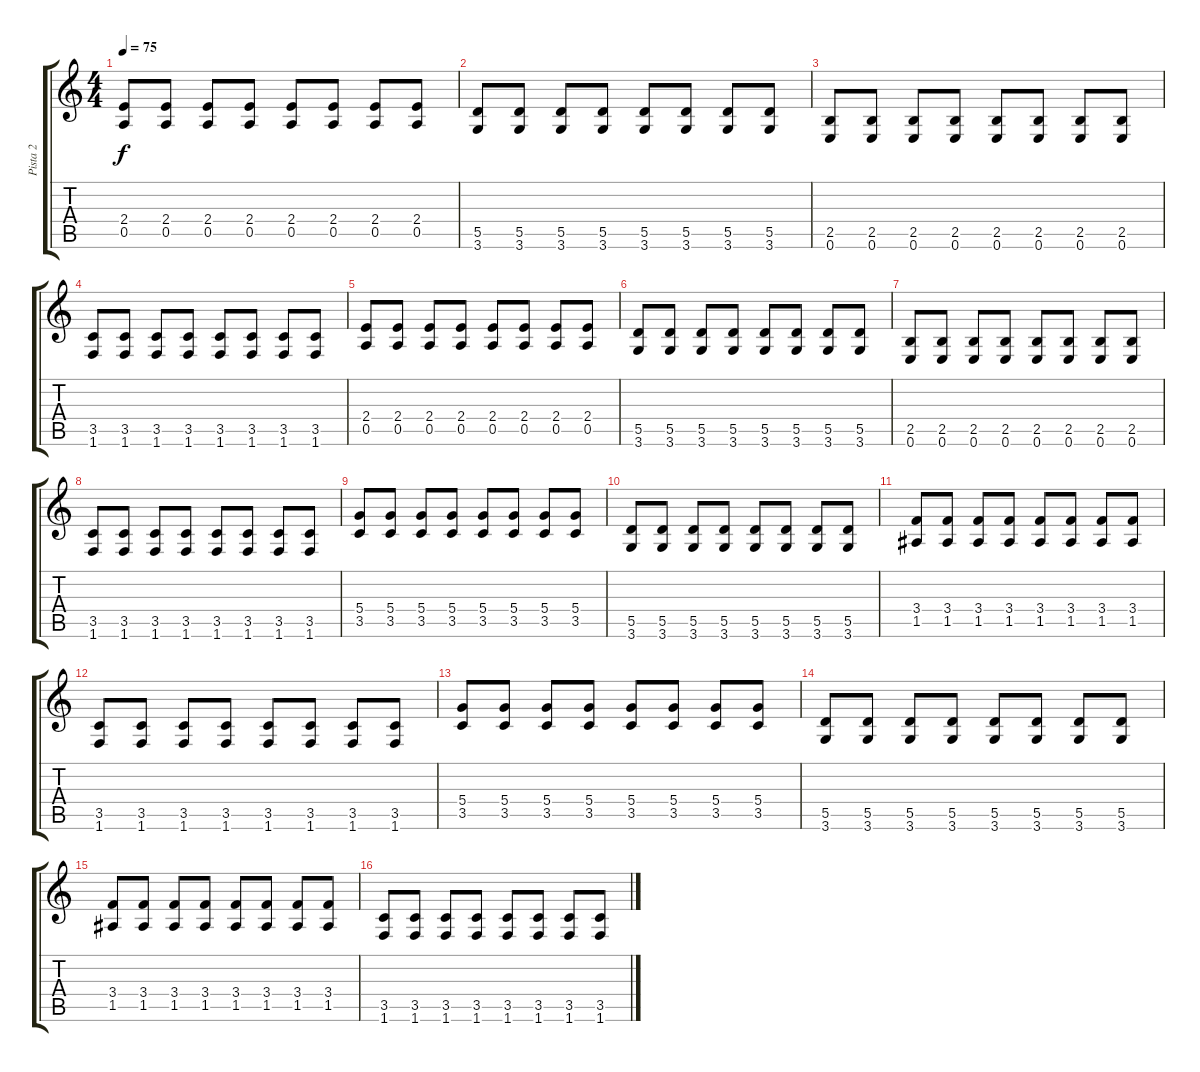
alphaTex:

\track ("Pista 2" "Pista 2") {instrument distortionguitar}
\staff {score tabs}
\tuning (E4 B3 G3 D3 A2 E2) {hide}
\ts (4 4)
\tempo 75
\clef g2
\ks c
(2.4 0.5).8{dy f} (2.4 0.5).8 (2.4 0.5).8 (2.4 0.5).8 (2.4 0.5).8 (2.4 0.5).8 (2.4 0.5).8 (2.4 0.5).8 |
(5.5 3.6).8 (5.5 3.6).8 (5.5 3.6).8 (5.5 3.6).8 (5.5 3.6).8 (5.5 3.6).8 (5.5 3.6).8 (5.5 3.6).8 |
(2.5 0.6).8 (2.5 0.6).8 (2.5 0.6).8 (2.5 0.6).8 (2.5 0.6).8 (2.5 0.6).8 (2.5 0.6).8 (2.5 0.6).8 |
(3.5 1.6).8 (3.5 1.6).8 (3.5 1.6).8 (3.5 1.6).8 (3.5 1.6).8 (3.5 1.6).8 (3.5 1.6).8 (3.5 1.6).8 |
(2.4 0.5).8 (2.4 0.5).8 (2.4 0.5).8 (2.4 0.5).8 (2.4 0.5).8 (2.4 0.5).8 (2.4 0.5).8 (2.4 0.5).8 |
(5.5 3.6).8 (5.5 3.6).8 (5.5 3.6).8 (5.5 3.6).8 (5.5 3.6).8 (5.5 3.6).8 (5.5 3.6).8 (5.5 3.6).8 |
(2.5 0.6).8 (2.5 0.6).8 (2.5 0.6).8 (2.5 0.6).8 (2.5 0.6).8 (2.5 0.6).8 (2.5 0.6).8 (2.5 0.6).8 |
(3.5 1.6).8 (3.5 1.6).8 (3.5 1.6).8 (3.5 1.6).8 (3.5 1.6).8 (3.5 1.6).8 (3.5 1.6).8 (3.5 1.6).8 |
(5.4 3.5).8 (5.4 3.5).8 (5.4 3.5).8 (5.4 3.5).8 (5.4 3.5).8 (5.4 3.5).8 (5.4 3.5).8 (5.4 3.5).8 |
(5.5 3.6).8 (5.5 3.6).8 (5.5 3.6).8 (5.5 3.6).8 (5.5 3.6).8 (5.5 3.6).8 (5.5 3.6).8 (5.5 3.6).8 |
(3.4 1.5).8 (3.4 1.5).8 (3.4 1.5).8 (3.4 1.5).8 (3.4 1.5).8 (3.4 1.5).8 (3.4 1.5).8 (3.4 1.5).8 |
(3.5 1.6).8 (3.5 1.6).8 (3.5 1.6).8 (3.5 1.6).8 (3.5 1.6).8 (3.5 1.6).8 (3.5 1.6).8 (3.5 1.6).8 |
(5.4 3.5).8 (5.4 3.5).8 (5.4 3.5).8 (5.4 3.5).8 (5.4 3.5).8 (5.4 3.5).8 (5.4 3.5).8 (5.4 3.5).8 |
(5.5 3.6).8 (5.5 3.6).8 (5.5 3.6).8 (5.5 3.6).8 (5.5 3.6).8 (5.5 3.6).8 (5.5 3.6).8 (5.5 3.6).8 |
(3.4 1.5).8 (3.4 1.5).8 (3.4 1.5).8 (3.4 1.5).8 (3.4 1.5).8 (3.4 1.5).8 (3.4 1.5).8 (3.4 1.5).8 |
(3.5 1.6).8 (3.5 1.6).8 (3.5 1.6).8 (3.5 1.6).8 (3.5 1.6).8 (3.5 1.6).8 (3.5 1.6).8 (3.5 1.6).8
